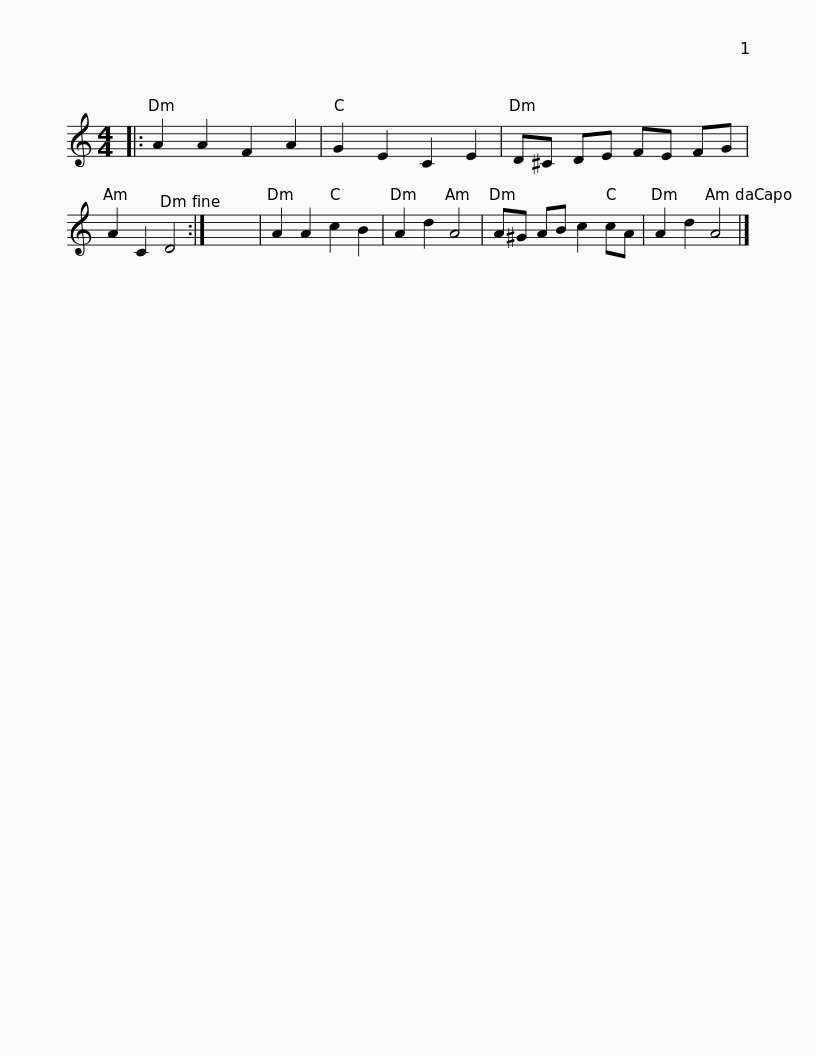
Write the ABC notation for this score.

X:1
L:1/8
M:4/4
I:linebreak $
K:C
V:1 treble
V:1
|: A2 A2 F2 A2 | G2 E2 C2 E2 | D^C DE FE FG | A2 C2 D4 :| x8 | %5
 A2 A2 c2 B2 | A2 d2 A4 | A^G AB c2 cA |$ A2 d2 A4 |] %9
